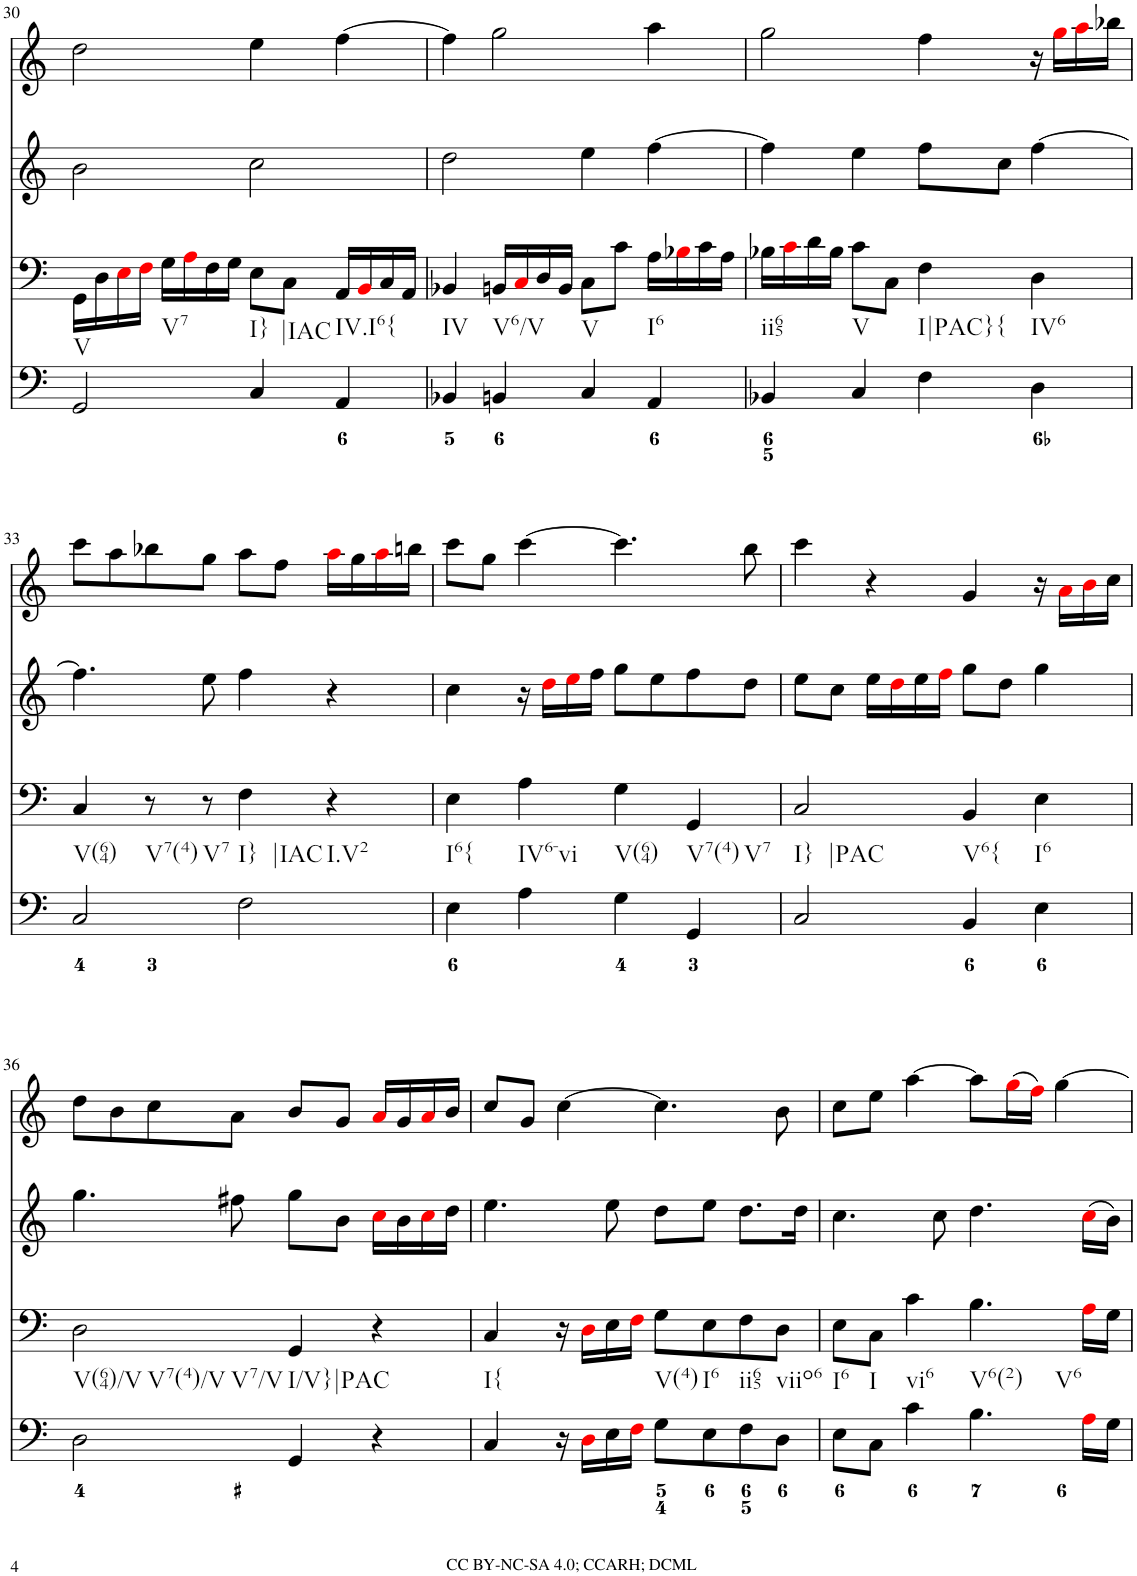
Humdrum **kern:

**kern	**kern	**kern	**kern
*part4	*part3	*part2	*part1
*staff4	*staff3	*staff2	*staff1
*I"violn	*I"violn	*I"cello	*I"organ
*I'Vln	*I'Vln	*	*
!!LO:PB:g=z
*clefF4	*clefF4	*clefG2	*clefG2
*k[]	*k[]	*k[]	*k[]
*M4/4	*M4/4	*M4/4	*M4/4
*met(c)	*met(c)	*met(c)	*met(c)
=30	=30	=30	=30
!	!LO:TX:b:t=V	!	!
2GG/	16GG\LL	2b\	2dd\
.	16D\	.	.
.	16Ei\	.	.
.	16Fi\JJ	.	.
!	!LO:TX:b:t=V7	!	!
.	16G\LL	.	.
.	16Ai\	.	.
.	16F\	.	.
.	16G\JJ	.	.
!	!LO:TX:b:t=I}	!	!
4C/	8E\L	2cc\	4ee\
!	!LO:TX:b:t=|IAC	!	!
.	8C\J	.	.
!	!LO:TX:b:t=IV.I6{	!	!
4AA/	16AA/LL	.	[4ff\
.	16BBi/	.	.
.	16C/	.	.
.	16AA/JJ	.	.
=31	=31	=31	=31
!	!LO:TX:b:t=IV	!	!
4BB-X/	4BB-X/	2dd\	4ff\]
!	!LO:TX:b:t=V6/V	!	!
4BBn/	16BBn/LL	.	2gg\
.	16Ci/	.	.
.	16D/	.	.
.	16BB/JJ	.	.
!	!LO:TX:b:t=V	!	!
4C/	8C\L	4ee\	.
.	8c\J	.	.
!	!LO:TX:b:t=I6	!	!
4AA/	16A\LL	[4ff\	4aa\
.	16B-Xi\	.	.
.	16c\	.	.
.	16A\JJ	.	.
=32	=32	=32	=32
!	!LO:TX:b:t=ii65	!	!
4BB-X/	16B-X\LL	4ff\]	2gg\
.	16ci\	.	.
.	16d\	.	.
.	16B-\JJ	.	.
!	!LO:TX:b:t=V	!	!
4C/	8c\L	4ee\	.
.	8C\J	.	.
!	!LO:TX:b:t=I|PAC}	!	!
!	!LO:TX:b:t={	!	!
4F\	4F\	8ff\L	4ff\
.	.	8cc\J	.
!	!LO:TX:b:t=IV6	!	!
4D\	4D\	[4ff\	16r
.	.	.	16ggi\LL
.	.	.	16aai\
.	.	.	16bb-X\JJ
!!LO:LB:g=z
=33	=33	=33	=33
!	!LO:TX:b:t=V(64)	!	!
2C/	4C/	4.ff\]	8ccc\L
.	.	.	8aa\
!	!LO:TX:b:t=V7(4)	!	!
.	8r	.	8bb-X\
!	!LO:TX:b:t=V7	!	!
.	8r	8ee\	8gg\J
!	!LO:TX:b:t=I}	!	!
!	!LO:TX:b:t=|IAC	!	!
2F\	4F\	4ff\	8aa\L
.	.	.	8ff\J
!	!LO:TX:b:t=I.V2	!	!
.	4r	4r	16aai\LL
.	.	.	16gg\
.	.	.	16aai\
.	.	.	16bbn\JJ
=34	=34	=34	=34
!	!LO:TX:b:t=I6{	!	!
4E\	4E\	4cc\	8ccc\L
.	.	.	8gg\J
!	!LO:TX:b:t=IV6-vi	!	!
4A\	4A\	16r	[4ccc\
.	.	16ddi\LL	.
.	.	16eei\	.
.	.	16ff\JJ	.
!	!LO:TX:b:t=V(64)	!	!
4G\	4G\	8gg\L	4.ccc\]
.	.	8ee\	.
!	!LO:TX:b:t=V7(4)	!	!
!	!LO:TX:b:t=V7	!	!
4GG/	4GG/	8ff\	.
.	.	8dd\J	8bb\
=35	=35	=35	=35
!	!LO:TX:b:t=I}	!	!
!	!LO:TX:b:t=|PAC	!	!
2C/	2C/	8ee\L	4ccc\
.	.	8cc\J	.
.	.	16ee\LL	4r
.	.	16ddi\	.
.	.	16ee\	.
.	.	16ffi\JJ	.
!	!LO:TX:b:t=V6{	!	!
4BB/	4BB/	8gg\L	4g/
.	.	8dd\J	.
!	!LO:TX:b:t=I6	!	!
4E\	4E\	4gg\	16r
.	.	.	16ai\LL
.	.	.	16bi\
.	.	.	16cc\JJ
!!LO:LB:g=z
=36	=36	=36	=36
!	!LO:TX:b:t=V(64)/V	!	!
!	!LO:TX:b:t=V7(4)/V	!	!
!	!LO:TX:b:t=V7/V	!	!
2D\	2D\	4.gg\	8dd\L
.	.	.	8b\
.	.	.	8cc\
.	.	8ff#X\	8a\J
!	!LO:TX:b:t=I/V}	!	!
!	!LO:TX:b:t=|PAC	!	!
4GG/	4GG/	8gg\L	8b/L
.	.	8b\J	8g/J
4r	4r	16cci\LL	16ai/LL
.	.	16b\	16g/
.	.	16cci\	16ai/
.	.	16dd\JJ	16b/JJ
=37	=37	=37	=37
!	!LO:TX:b:t=I{	!	!
4C/	4C/	4.ee\	8cc/L
.	.	.	8g/J
16r	16r	.	[4cc\
16Di\LL	16Di\LL	.	.
16E\	16E\	8ee\	.
16Fi\JJ	16Fi\JJ	.	.
!	!LO:TX:b:t=V(4)	!	!
8G\L	8G\L	8dd\L	4.cc\]
!	!LO:TX:b:t=I6	!	!
8E\	8E\	8ee\J	.
!	!LO:TX:b:t=ii65	!	!
8F\	8F\	8.dd\L	.
!	!LO:TX:b:t=viio6	!	!
8D\J	8D\J	.	8b\
.	.	16dd\Jk	.
=38	=38	=38	=38
!	!LO:TX:b:t=I6	!	!
8E\L	8E\L	4.cc\	8cc\L
!	!LO:TX:b:t=I	!	!
8C\J	8C\J	.	8ee\J
!	!LO:TX:b:t=vi6	!	!
4c\	4c\	.	[4aa\
.	.	8cc\	.
!	!LO:TX:b:t=V6(2)	!	!
!	!LO:TX:b:t=V6	!	!
4.B\	4.B\	4.dd\	8aa\L]
.	.	.	(16ggi\L
.	.	.	16ffi\JJ)
.	.	.	[4gg\
16Ai\LL	16Ai\LL	(16cci\LL	.
16G\JJ	16G\JJ	16b\JJ)	.
=	=	=	=
*-	*-	*-	*-
